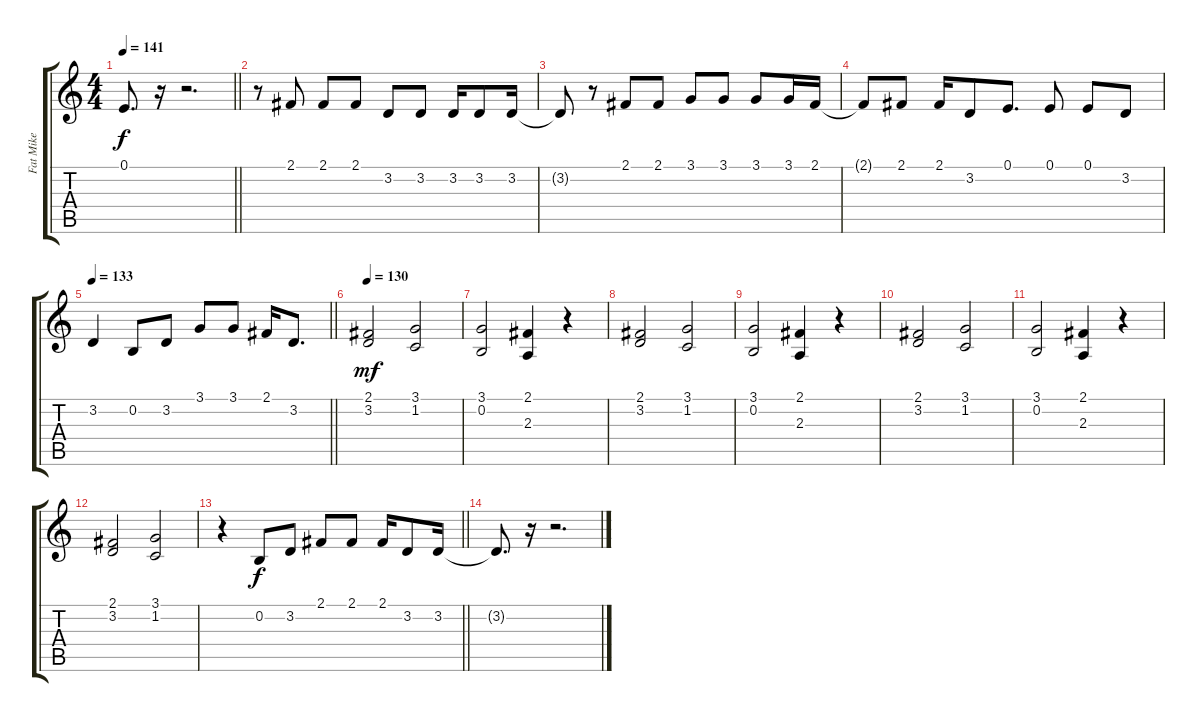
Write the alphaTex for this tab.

\track ("Fat Mike" "Fat Mike") {instrument bassoon}
\staff {score tabs}
\tuning (E4 B3 G3 D3 A2 E2) {hide}
\ts (4 4)
\tempo 141
\clef g2
\barLineRight lightlight
\ks c
0.1{t}.8{d dy f} r.16 r.2{d} |
\section ("" "")
r.8{balance 5} 2.1.8 2.1.8 2.1.8 3.2.8 3.2.8 3.2.16 3.2.8 3.2.16 |
3.2{t}.8 r.8 2.1.8 2.1.8 3.1.8 3.1.8 3.1.8 3.1.16 2.1.16 |
2.1{t}.8 2.1.8 2.1.16 3.2.8 0.1.8{d} 0.1.8 0.1.8 3.2.8 |
\tempo 133
\barLineRight lightlight
3.2.4 0.2.8{balance 11} 3.2.8 3.1.8 3.1.8 2.1.16 3.2.8{d} |
\section ("" "")
\tempo 130
(2.1 3.2).2{dy mf balance 8} (3.1 1.2).2 |
(3.1 0.2).2 (2.1 2.3).4 r.4 |
(2.1 3.2).2 (3.1 1.2).2 |
(3.1 0.2).2 (2.1 2.3).4 r.4 |
(2.1 3.2).2 (3.1 1.2).2 |
(3.1 0.2).2 (2.1 2.3).4 r.4 |
(2.1 3.2).2 (3.1 1.2).2 |
\barLineRight lightlight
r.4 0.2.8{dy f} 3.2.8 2.1.8 2.1.8 2.1.16 3.2.8 3.2.16 |
\section ("" "")
3.2{t}.8{d} r.16 r.2{d}
